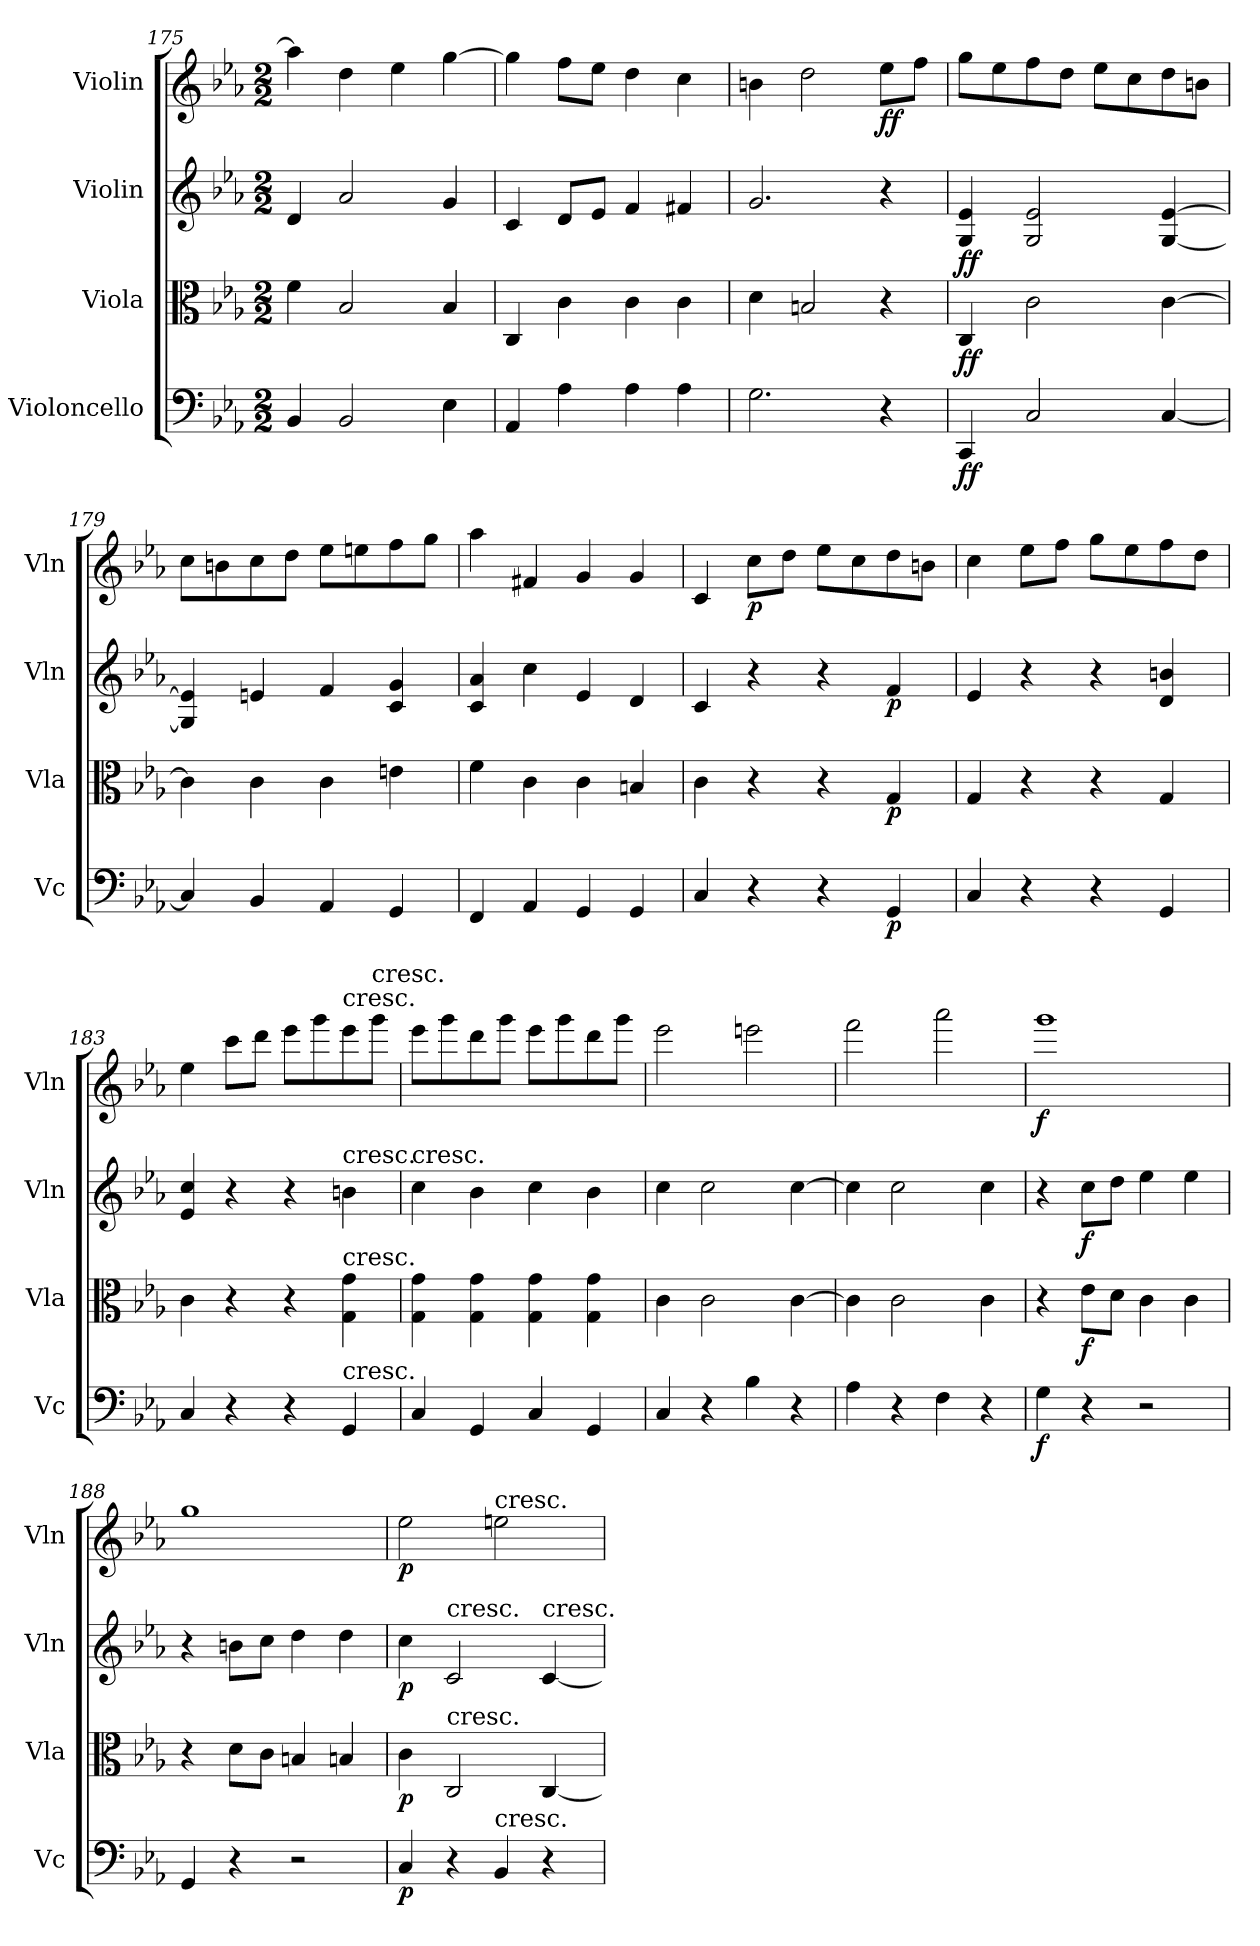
**kern	**dynam	**kern	**dynam	**kern	**dynam	**kern	**dynam
*part4	*part4	*part3	*part3	*part2	*part2	*part1	*part1
*staff4	*staff4	*staff3	*staff3	*staff2	*staff2	*staff1	*staff1
*I"Violoncello	*	*I"Viola	*	*I"Violin	*	*I"Violin	*
*I'Vc	*	*I'Vla	*	*I'Vln	*	*I'Vln	*
*clefF4	*	*clefC3	*	*clefG2	*	*clefG2	*
*k[b-e-a-]	*	*k[b-e-a-]	*	*k[b-e-a-]	*	*k[b-e-a-]	*
*M2/2	*	*M2/2	*	*M2/2	*	*M2/2	*
=175	=175	=175	=175	=175	=175	=175	=175
4BB-/	.	4f\	.	4d/	.	4aa-\]	.
2BB-/	.	2B-/	.	2a-/	.	4dd\	.
.	.	.	.	.	.	4ee-\	.
4E-\	.	4B-/	.	4g/	.	[4gg\	.
=176	=176	=176	=176	=176	=176	=176	=176
4AA-/	.	4C/	.	4c/	.	4gg\]	.
4A-\	.	4c\	.	8d/L	.	8ff\L	.
.	.	.	.	8e-/J	.	8ee-\J	.
4A-\	.	4c\	.	4f/	.	4dd\	.
4A-\	.	4c\	.	4f#X/	.	4cc\	.
=177	=177	=177	=177	=177	=177	=177	=177
2.G\	.	4d\	.	2.g/	.	4bn\	.
.	.	2Bn/	.	.	.	2dd\	.
4r	.	4r	.	4r	.	8ee-\L	ff
.	.	.	.	.	.	8ff\J	.
=178	=178	=178	=178	=178	=178	=178	=178
4CC/	ff	4C/	ff	4G/ 4e-/	ff	8gg\L	.
.	.	.	.	.	.	8ee-\	.
2C/	.	2c\	.	2G/ 2e-/	.	8ff\	.
.	.	.	.	.	.	8dd\J	.
.	.	.	.	.	.	8ee-\L	.
.	.	.	.	.	.	8cc\	.
[4C/	.	[4c\	.	[4G/ [4e-/	.	8dd\	.
.	.	.	.	.	.	8bn\J	.
=179	=179	=179	=179	=179	=179	=179	=179
4C/]	.	4c\]	.	4G]/ 4e-]/	.	8cc\L	.
.	.	.	.	.	.	8bn\	.
4BB-/	.	4c\	.	4en/	.	8cc\	.
.	.	.	.	.	.	8dd\J	.
4AA-/	.	4c\	.	4f/	.	8ee-\L	.
.	.	.	.	.	.	8een\	.
4GG/	.	4en\	.	4c/ 4g/	.	8ff\	.
.	.	.	.	.	.	8gg\J	.
=180	=180	=180	=180	=180	=180	=180	=180
4FF/	.	4f\	.	4c/ 4a-/	.	4aa-\	.
4AA-/	.	4c\	.	4cc\	.	4f#X/	.
4GG/	.	4c\	.	4e-/	.	4g/	.
4GG/	.	4Bn/	.	4d/	.	4g/	.
=181	=181	=181	=181	=181	=181	=181	=181
4C/	.	4c\	.	4c/	.	4c/	.
4r	.	4r	.	4r	.	8cc\L	p
.	.	.	.	.	.	8dd\J	.
4r	.	4r	.	4r	.	8ee-\L	.
.	.	.	.	.	.	8cc\	.
4GG/	p	4G/	p	4f/	p	8dd\	.
.	.	.	.	.	.	8bn\J	.
=182	=182	=182	=182	=182	=182	=182	=182
4C/	.	4G/	.	4e-/	.	4cc\	.
4r	.	4r	.	4r	.	8ee-\L	.
.	.	.	.	.	.	8ff\J	.
4r	.	4r	.	4r	.	8gg\L	.
.	.	.	.	.	.	8ee-\	.
4GG/	.	4G/	.	4d/ 4bn/	.	8ff\	.
.	.	.	.	.	.	8dd\J	.
=183	=183	=183	=183	=183	=183	=183	=183
4C/	.	4c\	.	4e-/ 4cc/	.	4ee-\	.
4r	.	4r	.	4r	.	8ccc\L	.
.	.	.	.	.	.	8ddd\J	.
4r	.	4r	.	4r	.	8eee-\L	.
.	.	.	.	.	.	8ggg\	.
!	!	!	!	!	!	!LO:TX:t=cresc.	!
!	!	!	!	!LO:TX:t=cresc.	!	!	!
!	!	!LO:TX:t=cresc.	!	!	!	!	!
!LO:TX:t=cresc.	!	!	!	!	!	!	!
4GG/	.	4G\ 4g\	.	4bn\	.	8eee-\	.
!	!	!	!	!	!	!LO:TX:t=cresc.	!
.	.	.	.	.	.	8ggg\J	.
=184	=184	=184	=184	=184	=184	=184	=184
!	!	!	!	!LO:TX:t=cresc.	!	!	!
4C/	.	4G\ 4g\	.	4cc\	.	8eee-\L	.
.	.	.	.	.	.	8ggg\	.
4GG/	.	4G\ 4g\	.	4b-\	.	8ddd\	.
.	.	.	.	.	.	8ggg\J	.
4C/	.	4G\ 4g\	.	4cc\	.	8eee-\L	.
.	.	.	.	.	.	8ggg\	.
4GG/	.	4G\ 4g\	.	4b-\	.	8ddd\	.
.	.	.	.	.	.	8ggg\J	.
=185	=185	=185	=185	=185	=185	=185	=185
4C/	.	4c\	.	4cc\	.	2eee-\	.
4r	.	2c\	.	2cc\	.	.	.
4B-\	.	.	.	.	.	2eeen\	.
4r	.	[4c\	.	[4cc\	.	.	.
=186	=186	=186	=186	=186	=186	=186	=186
4A-\	.	4c\]	.	4cc\]	.	2fff\	.
4r	.	2c\	.	2cc\	.	.	.
4F\	.	.	.	.	.	2aaa-\	.
4r	.	4c\	.	4cc\	.	.	.
=187	=187	=187	=187	=187	=187	=187	=187
4G\	f	4r	.	4r	.	1ggg	f
4r	.	8e-\L	f	8cc\L	f	.	.
.	.	8d\J	.	8dd\J	.	.	.
2r	.	4c\	.	4ee-\	.	.	.
.	.	4c\	.	4ee-\	.	.	.
=188	=188	=188	=188	=188	=188	=188	=188
4GG/	.	4r	.	4r	.	1gg	.
4r	.	8d\L	.	8bn\L	.	.	.
.	.	8c\J	.	8cc\J	.	.	.
2r	.	4Bn/	.	4dd\	.	.	.
.	.	4Bn/	.	4dd\	.	.	.
=189	=189	=189	=189	=189	=189	=189	=189
4C/	p	4c\	p	4cc\	p	2ee-\	p
!	!	!	!	!LO:TX:t=cresc.	!	!	!
!	!	!LO:TX:t=cresc.	!	!	!	!	!
4r	.	2C/	.	2c/	.	.	.
!	!	!	!	!	!	!LO:TX:t=cresc.	!
!LO:TX:t=cresc.	!	!	!	!	!	!	!
4BB-/	.	.	.	.	.	2een\	.
!	!	!	!	!LO:TX:t=cresc.	!	!	!
4r	.	[4C/	.	[4c/	.	.	.
=	=	=	=	=	=	=	=
*-	*-	*-	*-	*-	*-	*-	*-
